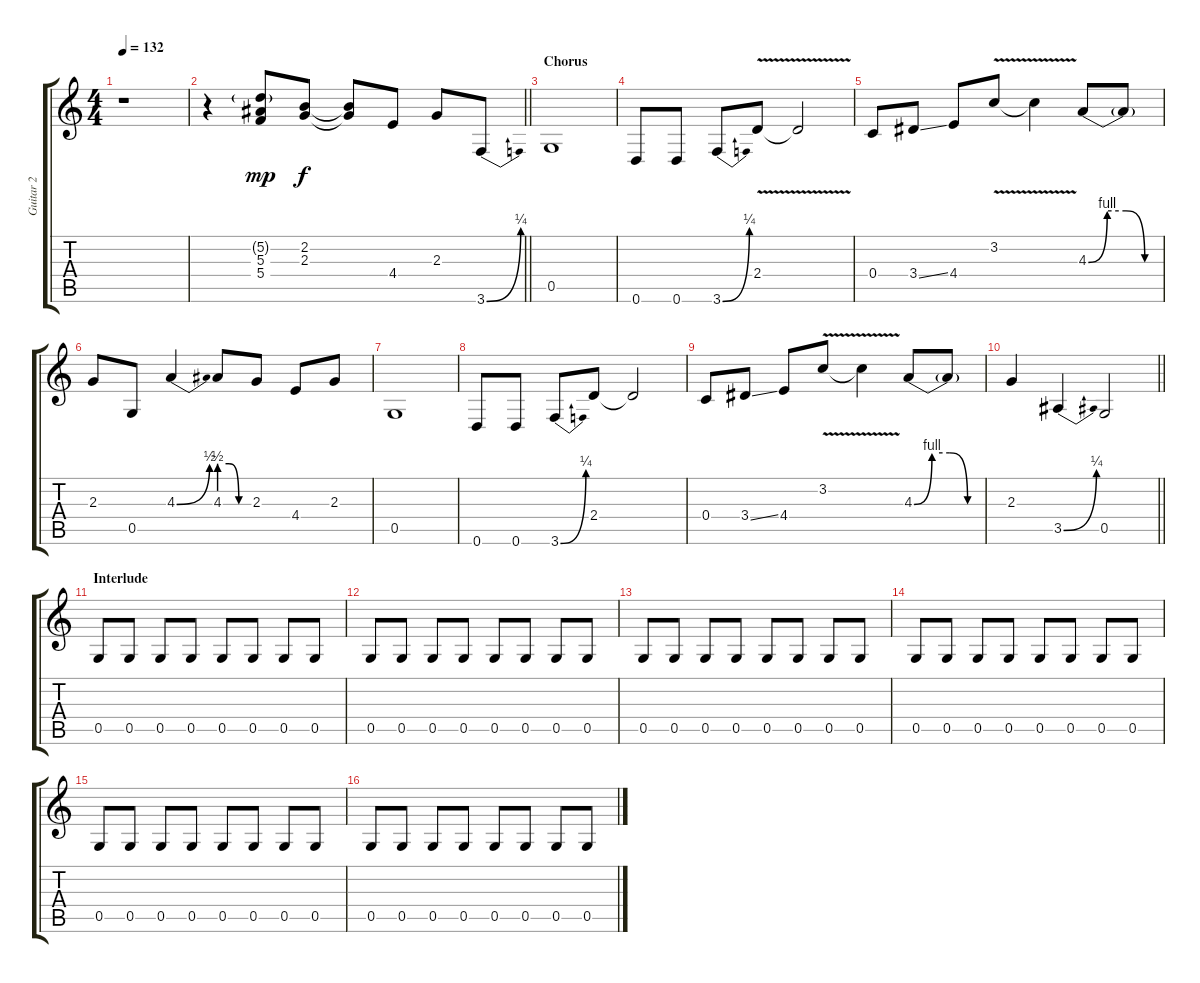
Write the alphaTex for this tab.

\track ("Guitar 2" "Guitar 2") {instrument overdrivenguitar}
\staff {score tabs}
\tuning (D4 A3 F3 C3 G2 D2) {hide}
\ts (4 4)
\tempo 132
\clef g2
\ks c
r.1{dy f} |
\barLineRight lightlight
r.4 (5.2{g} 5.3 5.4).8{dy mp} (2.2 2.3).8{dy f} (2.2{t} 2.3{t}).8 4.4.8 2.3.8 3.6{be (bend 0 0 60 1)}.8 |
\section ("" "Chorus")
0.5.1 |
0.6.8 0.6.8 3.6{be (bend 0 0 60 1)}.8 2.4{v}.8 2.4{t}.2 |
0.4.8 3.4{ss}.8 4.4.8 3.2{v}.8 3.2{t}.4 4.3{be (custom 0 0 15 4 30 4 45 0 60 0)}.8 4.3{t}.8 |
2.3.8 0.5.8 4.3{be (bend 0 0 60 2)}.4 4.3{be (custom 0 2 20 2 40 0 60 0)}.8 2.3.8 4.4.8 2.3.8 |
0.5.1 |
0.6.8 0.6.8 3.6{be (bend 0 0 60 1)}.8 2.4.8 2.4{t}.2 |
0.4.8 3.4{ss}.8 4.4.8 3.2{v}.8 3.2{t}.4 4.3{be (custom 0 0 15 4 30 4 45 0 60 0)}.8 4.3{t}.8 |
\barLineRight lightlight
2.3.4 3.5{be (bend 0 0 60 1)}.4 0.5.2 |
\section ("" "Interlude")
0.5.8 0.5.8 0.5.8 0.5.8 0.5.8 0.5.8 0.5.8 0.5.8 |
0.5.8 0.5.8 0.5.8 0.5.8 0.5.8 0.5.8 0.5.8 0.5.8 |
0.5.8 0.5.8 0.5.8 0.5.8 0.5.8 0.5.8 0.5.8 0.5.8 |
0.5.8 0.5.8 0.5.8 0.5.8 0.5.8 0.5.8 0.5.8 0.5.8 |
0.5.8 0.5.8 0.5.8 0.5.8 0.5.8 0.5.8 0.5.8 0.5.8 |
0.5.8 0.5.8 0.5.8 0.5.8 0.5.8 0.5.8 0.5.8 0.5.8
